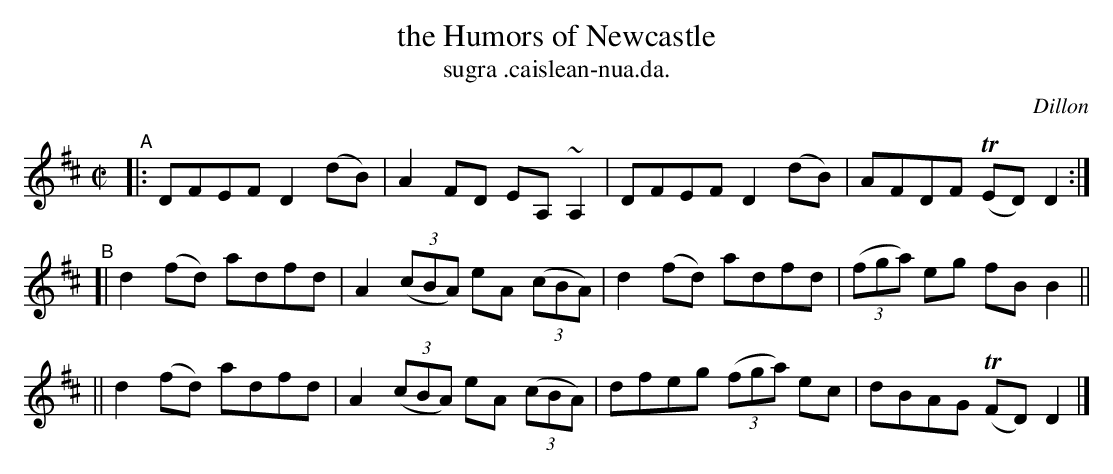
X:1
T: the Humors of Newcastle
T: sugra .caislean-nua.da.
O: Dillon
M: C|
L: 1/8
K: D
"^A"\
|: DFEF D2(dB) | A2FD EA,~A,2 | DFEF D2(dB) | AFDF T(ED)D2 :|
"^B"\
[| d2(fd) adfd | A2 ((3cBA) eA ((3cBA) | d2(fd) adfd | ((3fga) eg fBB2 ||
|| d2(fd) adfd | A2 ((3cBA) eA ((3cBA) | dfeg ((3fga) ec | dBAG T(FD)D2 |]
